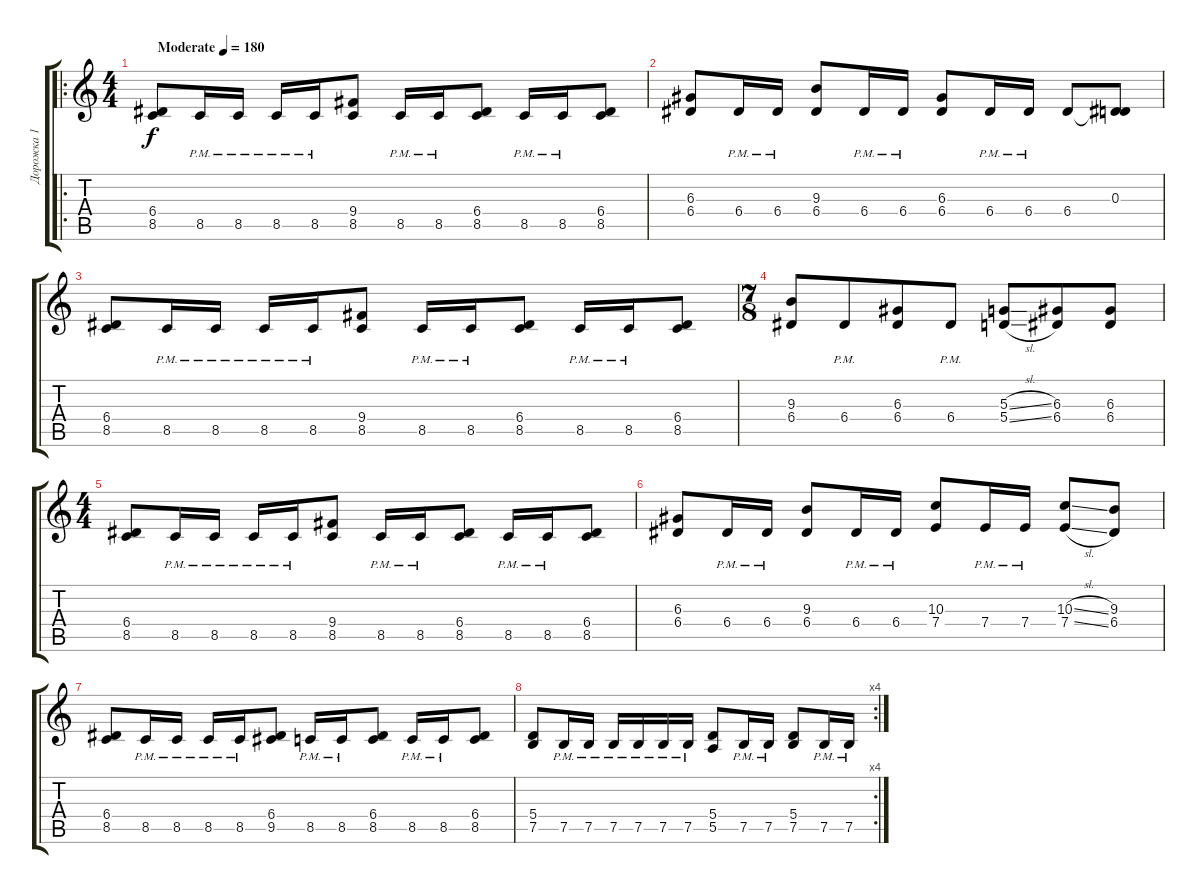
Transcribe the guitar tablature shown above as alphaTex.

\track ("Дорожка 1" "Дорожка 1") {instrument distortionguitar}
\staff {score tabs}
\tuning (B3 Gb3 D3 A2 E2 B1) {hide}
\ro
\ts (4 4)
\tempo (180 "Moderate")
\clef g2
\ks c
(6.4 8.5).8{dy f instrument distortionguitar} 8.5{pm}.16 8.5{pm}.16 8.5{pm}.16 8.5{pm}.16 (9.4 8.5).8 8.5{pm}.16 8.5{pm}.16 (6.4 8.5).8 8.5{pm}.16 8.5{pm}.16 (6.4 8.5).8 |
(6.3 6.4).8 6.4{pm}.16 6.4{pm}.16 (9.3 6.4).8 6.4{pm}.16 6.4{pm}.16 (6.3 6.4).8 6.4{pm}.16 6.4{pm}.16 6.4.8 (0.3 6.4{t}).8 |
(6.4 8.5).8 8.5{pm}.16 8.5{pm}.16 8.5{pm}.16 8.5{pm}.16 (9.4 8.5).8 8.5{pm}.16 8.5{pm}.16 (6.4 8.5).8 8.5{pm}.16 8.5{pm}.16 (6.4 8.5).8 |
\ts (7 8)
(9.3 6.4).8 6.4{pm}.8 (6.3 6.4).8 6.4{pm}.8 (5.3{sl} 5.4{sl}).8 (6.3 6.4).8 (6.3 6.4).8 |
\ts (4 4)
(6.4 8.5).8 8.5{pm}.16 8.5{pm}.16 8.5{pm}.16 8.5{pm}.16 (9.4 8.5).8 8.5{pm}.16 8.5{pm}.16 (6.4 8.5).8 8.5{pm}.16 8.5{pm}.16 (6.4 8.5).8 |
(6.3 6.4).8 6.4{pm}.16 6.4{pm}.16 (9.3 6.4).8 6.4{pm}.16 6.4{pm}.16 (10.3 7.4).8 7.4{pm}.16 7.4{pm}.16 (10.3{sl} 7.4{sl}).8 (9.3 6.4).8 |
(6.4 8.5).8 8.5{pm}.16 8.5{pm}.16 8.5{pm}.16 8.5{pm}.16 (6.4 9.5).8 8.5{pm}.16 8.5{pm}.16 (6.4 8.5).8 8.5{pm}.16 8.5{pm}.16 (6.4 8.5).8 |
\rc 4
(5.4 7.5).8 7.5{pm}.16 7.5{pm}.16 7.5{pm}.16 7.5{pm}.16 7.5{pm}.16 7.5{pm}.16 (5.4 5.5).8 7.5{pm}.16 7.5{pm}.16 (5.4 7.5).8 7.5{pm}.16 7.5{pm}.16
